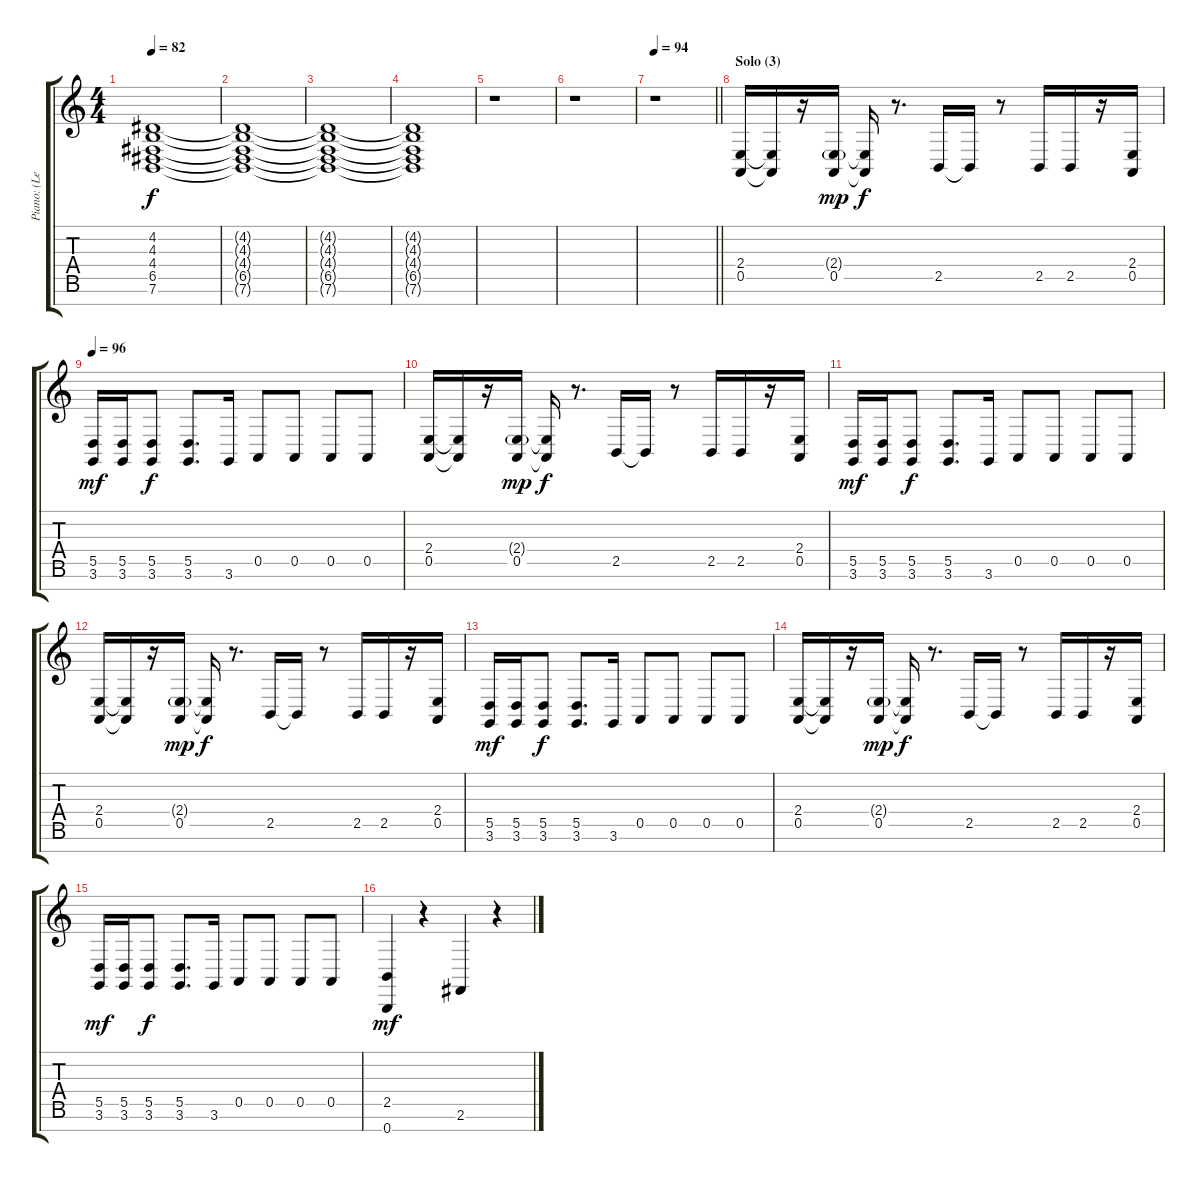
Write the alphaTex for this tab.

\track ("Piano: (Left Hand)" "Piano: (Le") {instrument acousticgrandpiano}
\staff {score tabs}
\tuning (E4 B3 G3 D3 A2 E2 B1) {hide}
\ts (4 4)
\tempo 82
\clef g2
\ks c
(4.2 4.3 4.4 6.5 7.6).1{dy f} |
(4.2{t} 4.3{t} 4.4{t} 6.5{t} 7.6{t}).1 |
(4.2{t} 4.3{t} 4.4{t} 6.5{t} 7.6{t}).1 |
(4.2{t} 4.3{t} 4.4{t} 6.5{t} 7.6{t}).1 |
r.1 |
r.1 |
\tempo 94
\barLineRight lightlight
r.1 |
\section ("" "Solo (3)")
(2.4 0.5).16 (2.4{t} 0.5{t}).16 r.16 (2.4{g} 0.5).16{dy mp} (2.4{t} 0.5{t}).16{dy f} r.8{d} 2.5.16 2.5{t}.16 r.8 2.5.16 2.5.16 r.16 (2.4 0.5).16 |
\tempo 96
(5.5 3.6).16{dy mf} (5.5 3.6).16 (5.5 3.6).8{dy f} (5.5 3.6).8{d} 3.6.16 0.5.8 0.5.8 0.5.8 0.5.8 |
(2.4 0.5).16 (2.4{t} 0.5{t}).16 r.16 (2.4{g} 0.5).16{dy mp} (2.4{t} 0.5{t}).16{dy f} r.8{d} 2.5.16 2.5{t}.16 r.8 2.5.16 2.5.16 r.16 (2.4 0.5).16 |
(5.5 3.6).16{dy mf} (5.5 3.6).16 (5.5 3.6).8{dy f} (5.5 3.6).8{d} 3.6.16 0.5.8 0.5.8 0.5.8 0.5.8 |
(2.4 0.5).16 (2.4{t} 0.5{t}).16 r.16 (2.4{g} 0.5).16{dy mp} (2.4{t} 0.5{t}).16{dy f} r.8{d} 2.5.16 2.5{t}.16 r.8 2.5.16 2.5.16 r.16 (2.4 0.5).16 |
(5.5 3.6).16{dy mf} (5.5 3.6).16 (5.5 3.6).8{dy f} (5.5 3.6).8{d} 3.6.16 0.5.8 0.5.8 0.5.8 0.5.8 |
(2.4 0.5).16 (2.4{t} 0.5{t}).16 r.16 (2.4{g} 0.5).16{dy mp} (2.4{t} 0.5{t}).16{dy f} r.8{d} 2.5.16 2.5{t}.16 r.8 2.5.16 2.5.16 r.16 (2.4 0.5).16 |
(5.5 3.6).16{dy mf} (5.5 3.6).16 (5.5 3.6).8{dy f} (5.5 3.6).8{d} 3.6.16 0.5.8 0.5.8 0.5.8 0.5.8 |
(2.5 0.7).4{dy mf} r.4 2.6.4 r.4
